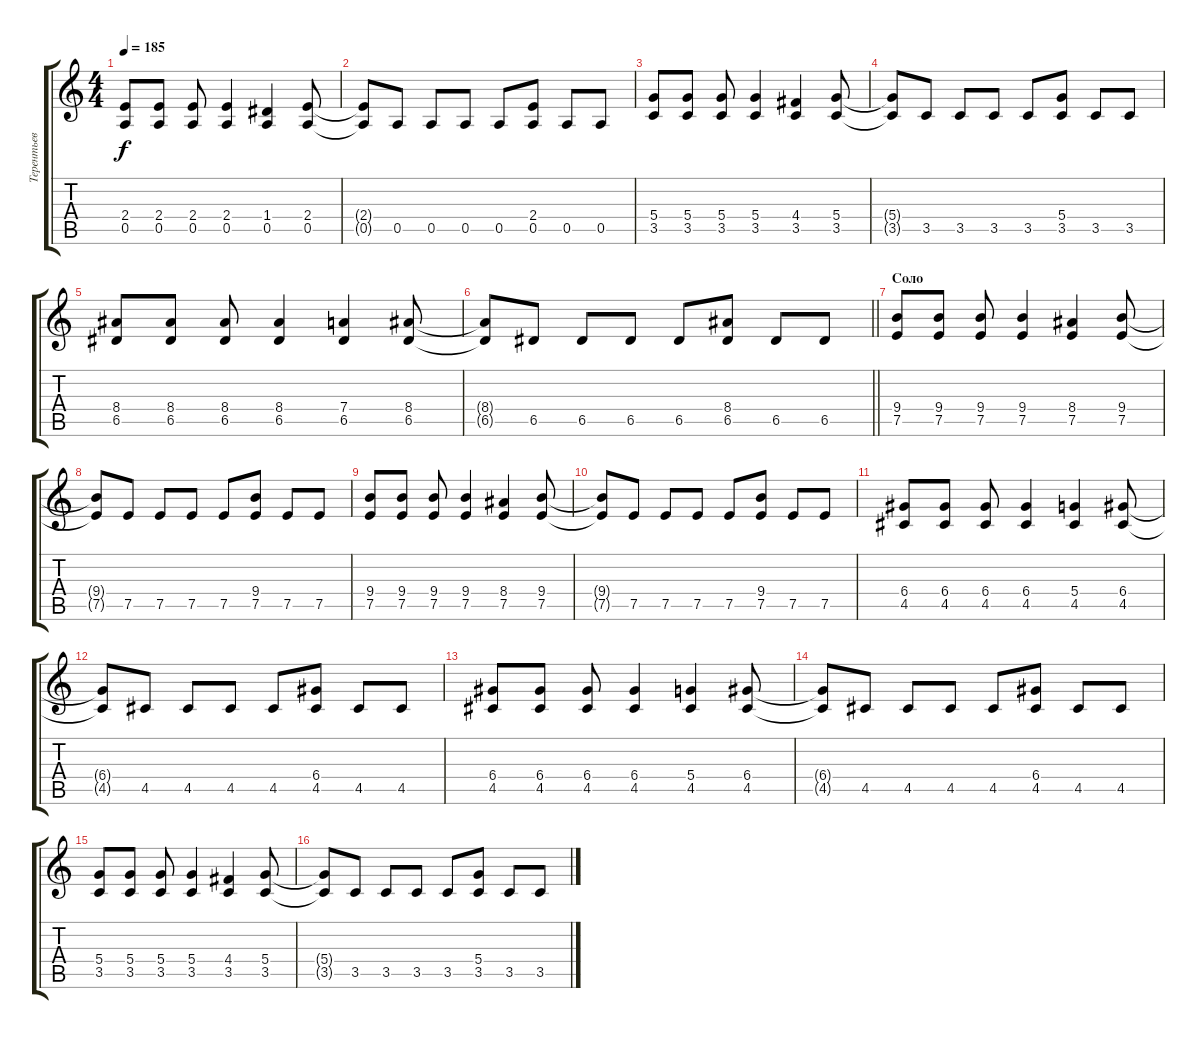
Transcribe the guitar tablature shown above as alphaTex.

\track ("Терентьев" "Терентьев") {instrument distortionguitar}
\staff {score tabs}
\tuning (E4 B3 G3 D3 A2 E2) {hide}
\ts (4 4)
\tempo 185
\clef g2
\ks c
(2.4 0.5).8{dy f} (2.4 0.5).8 (2.4 0.5).8 (2.4 0.5).4 (1.4 0.5).4 (2.4 0.5).8 |
(2.4{t} 0.5{t}).8 0.5.8 0.5.8 0.5.8 0.5.8 (2.4 0.5).8 0.5.8 0.5.8 |
(5.4 3.5).8 (5.4 3.5).8 (5.4 3.5).8 (5.4 3.5).4 (4.4 3.5).4 (5.4 3.5).8 |
(5.4{t} 3.5{t}).8 3.5.8 3.5.8 3.5.8 3.5.8 (5.4 3.5).8 3.5.8 3.5.8 |
(8.4 6.5).8 (8.4 6.5).8 (8.4 6.5).8 (8.4 6.5).4 (7.4 6.5).4 (8.4 6.5).8 |
\barLineRight lightlight
(8.4{t} 6.5{t}).8 6.5.8 6.5.8 6.5.8 6.5.8 (8.4 6.5).8 6.5.8 6.5.8 |
\section ("" "Соло")
(9.4 7.5).8 (9.4 7.5).8 (9.4 7.5).8 (9.4 7.5).4 (8.4 7.5).4 (9.4 7.5).8 |
(9.4{t} 7.5{t}).8 7.5.8 7.5.8 7.5.8 7.5.8 (9.4 7.5).8 7.5.8 7.5.8 |
(9.4 7.5).8 (9.4 7.5).8 (9.4 7.5).8 (9.4 7.5).4 (8.4 7.5).4 (9.4 7.5).8 |
(9.4{t} 7.5{t}).8 7.5.8 7.5.8 7.5.8 7.5.8 (9.4 7.5).8 7.5.8 7.5.8 |
(6.4 4.5).8 (6.4 4.5).8 (6.4 4.5).8 (6.4 4.5).4 (5.4 4.5).4 (6.4 4.5).8 |
(6.4{t} 4.5{t}).8 4.5.8 4.5.8 4.5.8 4.5.8 (6.4 4.5).8 4.5.8 4.5.8 |
(6.4 4.5).8 (6.4 4.5).8 (6.4 4.5).8 (6.4 4.5).4 (5.4 4.5).4 (6.4 4.5).8 |
(6.4{t} 4.5{t}).8 4.5.8 4.5.8 4.5.8 4.5.8 (6.4 4.5).8 4.5.8 4.5.8 |
(5.4 3.5).8 (5.4 3.5).8 (5.4 3.5).8 (5.4 3.5).4 (4.4 3.5).4 (5.4 3.5).8 |
(5.4{t} 3.5{t}).8 3.5.8 3.5.8 3.5.8 3.5.8 (5.4 3.5).8 3.5.8 3.5.8
